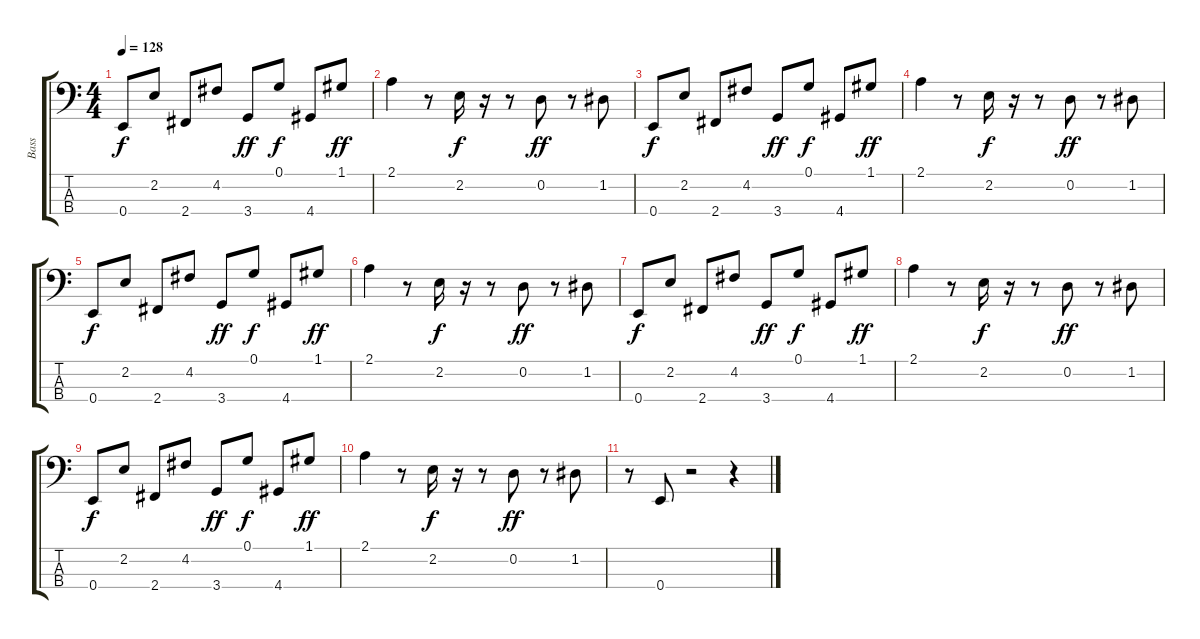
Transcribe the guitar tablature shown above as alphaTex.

\track ("Bass           " "Bass      ") {instrument electricbassfinger}
\staff {score tabs}
\tuning (G2 D2 A1 E1) {hide}
\ts (4 4)
\tempo 128
\clef f4
\ks c
0.4.8{dy f} 2.2.8 2.4.8 4.2.8 3.4.8{dy ff} 0.1.8{dy f} 4.4.8 1.1.8{dy ff} |
2.1.4 r.8 2.2.16{dy f} r.16 r.8 0.2.8{dy ff} r.8 1.2.8 |
0.4.8{dy f} 2.2.8 2.4.8 4.2.8 3.4.8{dy ff} 0.1.8{dy f} 4.4.8 1.1.8{dy ff} |
2.1.4 r.8 2.2.16{dy f} r.16 r.8 0.2.8{dy ff} r.8 1.2.8 |
0.4.8{dy f} 2.2.8 2.4.8 4.2.8 3.4.8{dy ff} 0.1.8{dy f} 4.4.8 1.1.8{dy ff} |
2.1.4 r.8 2.2.16{dy f} r.16 r.8 0.2.8{dy ff} r.8 1.2.8 |
0.4.8{dy f} 2.2.8 2.4.8 4.2.8 3.4.8{dy ff} 0.1.8{dy f} 4.4.8 1.1.8{dy ff} |
2.1.4 r.8 2.2.16{dy f} r.16 r.8 0.2.8{dy ff} r.8 1.2.8 |
0.4.8{dy f} 2.2.8 2.4.8 4.2.8 3.4.8{dy ff} 0.1.8{dy f} 4.4.8 1.1.8{dy ff} |
2.1.4 r.8 2.2.16{dy f} r.16 r.8 0.2.8{dy ff} r.8 1.2.8 |
r.8 0.4.8 r.2 r.4
